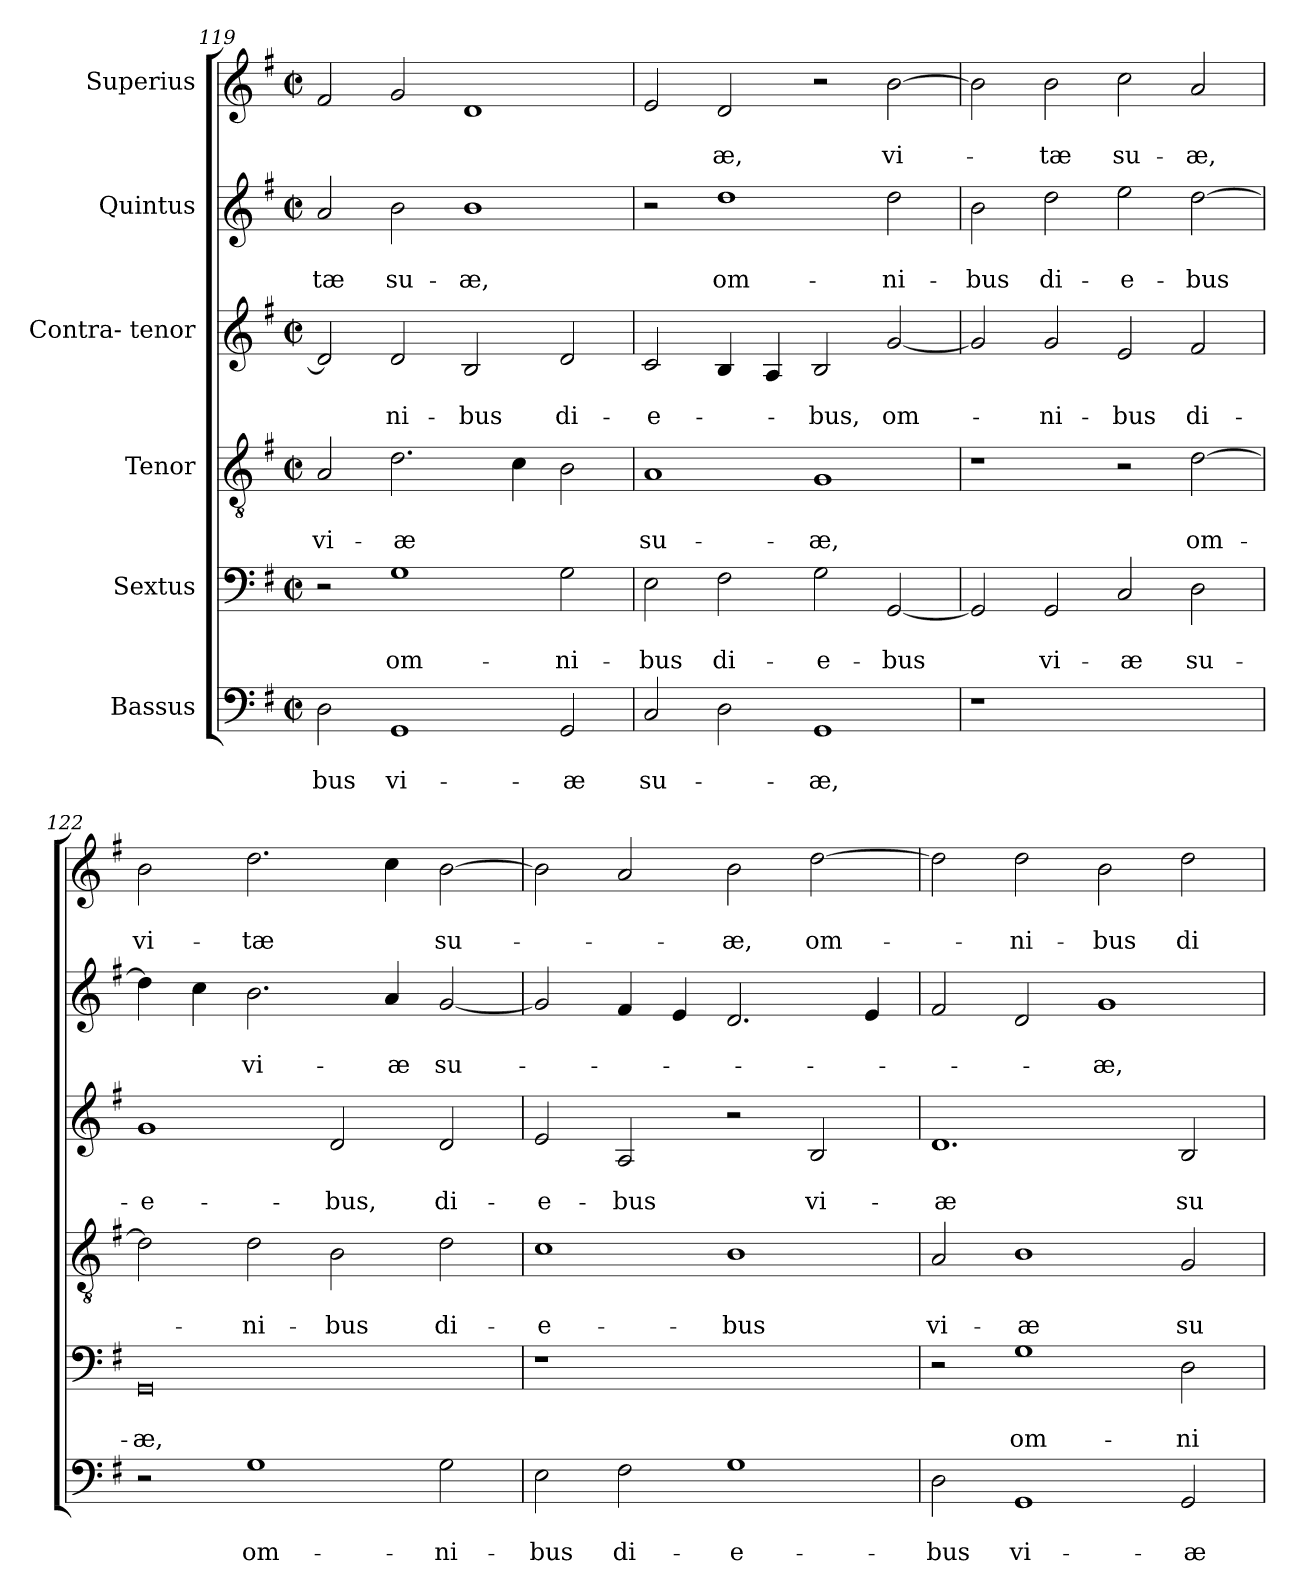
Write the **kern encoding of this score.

**kern	**text	**text	**kern	**text	**text	**kern	**text	**text	**kern	**text	**text	**kern	**text	**text	**kern	**text	**text
*part6	*part6	*part6	*part5	*part5	*part5	*part4	*part4	*part4	*part3	*part3	*part3	*part2	*part2	*part2	*part1	*part1	*part1
*staff6	*staff6	*staff6	*staff5	*staff5	*staff5	*staff4	*staff4	*staff4	*staff3	*staff3	*staff3	*staff2	*staff2	*staff2	*staff1	*staff1	*staff1
*I"Bassus	*	*	*I"Sextus	*	*	*I"Tenor	*	*	*I"Contra- tenor	*	*	*I"Quintus	*	*	*I"Superius	*	*
*clefF4	*	*	*clefF4	*	*	*clefGv2	*	*	*clefG2	*	*	*clefG2	*	*	*clefG2	*	*
*k[f#]	*	*	*k[f#]	*	*	*k[f#]	*	*	*k[f#]	*	*	*k[f#]	*	*	*k[f#]	*	*
*G:	*	*	*G:	*	*	*G:	*	*	*G:	*	*	*G:	*	*	*G:	*	*
*M2/2	*	*	*M2/2	*	*	*M2/2	*	*	*M2/2	*	*	*M2/2	*	*	*M2/2	*	*
*met(c|)	*	*	*met(c|)	*	*	*met(c|)	*	*	*met(c|)	*	*	*met(c|)	*	*	*met(c|)	*	*
=119	=119	=119	=119	=119	=119	=119	=119	=119	=119	=119	=119	=119	=119	=119	=119	=119	=119
!	!	!LO:LY:b	!	!	!	!	!	!LO:LY:b	!	!	!	!	!	!LO:LY:b	!	!	!
2D\	.	-bus	2r	.	.	2A/	.	vi-	2d/]	.	.	2a/	.	-tæ	2f#/	.	.
!	!	!LO:LY:b	!	!	!LO:LY:b	!	!	!LO:LY:b	!	!	!LO:LY:b	!	!	!LO:LY:b	!	!	!
1GG	.	vi-	1G	.	om-	2.d\	.	-æ	2d/	.	-ni-	2b\	.	su-	2g/	.	.
!	!	!	!	!	!	!	!	!	!	!	!LO:LY:b	!	!	!LO:LY:b	!	!	!
.	.	.	.	.	.	.	.	.	2B/	.	-bus	1b	.	-æ,	1d	.	.
.	.	.	.	.	.	4c\	.	.	.	.	.	.	.	.	.	.	.
!	!	!LO:LY:b	!	!	!LO:LY:b	!	!	!	!	!	!LO:LY:b	!	!	!	!	!	!
2GG/	.	-æ	2G\	.	-ni-	2B\	.	.	2d/	.	di-	.	.	.	.	.	.
!!LO:PB:g=z
=120	=120	=120	=120	=120	=120	=120	=120	=120	=120	=120	=120	=120	=120	=120	=120	=120	=120
!	!	!LO:LY:b	!	!	!LO:LY:b	!	!	!LO:LY:b	!	!	!LO:LY:b	!	!	!	!	!	!
2C/	.	su-	2E\	.	-bus	1A	.	su-	2c/	.	-e-	2r	.	.	2e/	.	.
!	!	!	!	!	!LO:LY:b	!	!	!	!	!	!	!	!	!LO:LY:b	!	!	!LO:LY:b
2D\	.	.	2F#\	.	di-	.	.	.	4B/	.	.	1dd	.	om-	2d/	.	-æ,
.	.	.	.	.	.	.	.	.	4A/	.	.	.	.	.	.	.	.
!	!	!LO:LY:b	!	!	!LO:LY:b	!	!	!LO:LY:b	!	!	!LO:LY:b	!	!	!	!	!	!
1GG	.	-æ,	2G\	.	-e-	1G	.	-æ,	2B/	.	-bus,	.	.	.	2r	.	.
!	!	!	!	!	!LO:LY:b	!	!	!	!	!	!LO:LY:b	!	!	!LO:LY:b	!	!	!LO:LY:b
.	.	.	[2GG/	.	-bus	.	.	.	[2g/	.	om-	2dd\	.	-ni-	[2b\	.	vi-
=121	=121	=121	=121	=121	=121	=121	=121	=121	=121	=121	=121	=121	=121	=121	=121	=121	=121
!	!	!	!	!	!	!	!	!	!	!	!	!	!	!LO:LY:b	!	!	!
1r	.	.	2GG/]	.	.	1r	.	.	2g/]	.	.	2b\	.	-bus	2b\]	.	.
!	!	!	!	!	!LO:LY:b	!	!	!	!	!	!LO:LY:b	!	!	!LO:LY:b	!	!	!LO:LY:b
.	.	.	2GG/	.	vi-	.	.	.	2g/	.	-ni-	2dd\	.	di-	2b\	.	-tæ
!	!	!	!	!	!LO:LY:b	!	!	!	!	!	!LO:LY:b	!	!	!LO:LY:b	!	!	!LO:LY:b
1ryy	.	.	2C/	.	-æ	2r	.	.	2e/	.	-bus	2ee\	.	-e-	2cc\	.	su-
!	!	!	!	!	!LO:LY:b	!	!	!LO:LY:b	!	!	!LO:LY:b	!	!	!LO:LY:b	!	!	!LO:LY:b
.	.	.	2D\	.	su-	[2d\	.	om-	2f#/	.	di-	[2dd\	.	-bus	2a/	.	-æ,
=122	=122	=122	=122	=122	=122	=122	=122	=122	=122	=122	=122	=122	=122	=122	=122	=122	=122
!	!	!	!	!	!LO:LY:b	!	!	!	!	!	!LO:LY:b	!	!	!	!	!	!LO:LY:b
2r	.	.	0GG	.	-æ,	2d\]	.	.	1g	.	-e-	4dd\]	.	.	2b\	.	vi-
.	.	.	.	.	.	.	.	.	.	.	.	4cc\	.	.	.	.	.
!	!	!LO:LY:b	!	!	!	!	!	!LO:LY:b	!	!	!	!	!	!LO:LY:b	!	!	!LO:LY:b
1G	.	om-	.	.	.	2d\	.	-ni-	.	.	.	2.b\	.	vi-	2.dd\	.	-tæ
!	!	!	!	!	!	!	!	!LO:LY:b	!	!	!LO:LY:b	!	!	!	!	!	!
.	.	.	.	.	.	2B\	.	-bus	2d/	.	-bus,	.	.	.	.	.	.
!	!	!	!	!	!	!	!	!	!	!	!	!	!	!LO:LY:b	!	!	!
.	.	.	.	.	.	.	.	.	.	.	.	4a/	.	-æ	4cc\	.	.
!	!	!LO:LY:b	!	!	!	!	!	!LO:LY:b	!	!	!LO:LY:b	!	!	!LO:LY:b	!	!	!LO:LY:b
2G\	.	-ni-	.	.	.	2d\	.	di-	2d/	.	di-	[2g/	.	su-	[2b\	.	su-
=123	=123	=123	=123	=123	=123	=123	=123	=123	=123	=123	=123	=123	=123	=123	=123	=123	=123
!	!	!LO:LY:b	!	!	!	!	!	!LO:LY:b	!	!	!LO:LY:b	!	!	!	!	!	!
2E\	.	-bus	1r	.	.	1c	.	-e-	2e/	.	-e-	2g/]	.	.	2b\]	.	.
!	!	!LO:LY:b	!	!	!	!	!	!	!	!	!LO:LY:b	!	!	!	!	!	!
2F#\	.	di-	.	.	.	.	.	.	2A/	.	-bus	4f#/	.	.	2a/	.	.
.	.	.	.	.	.	.	.	.	.	.	.	4e/	.	.	.	.	.
!	!	!LO:LY:b	!	!	!	!	!	!LO:LY:b	!	!	!	!	!	!	!	!	!LO:LY:b
1G	.	-e-	1ryy	.	.	1B	.	-bus	2r	.	.	2.d/	.	.	2b\	.	-æ,
!	!	!	!	!	!	!	!	!	!	!	!LO:LY:b	!	!	!	!	!	!LO:LY:b
.	.	.	.	.	.	.	.	.	2B/	.	vi-	.	.	.	[2dd\	.	om-
.	.	.	.	.	.	.	.	.	.	.	.	4e/	.	.	.	.	.
=124	=124	=124	=124	=124	=124	=124	=124	=124	=124	=124	=124	=124	=124	=124	=124	=124	=124
!	!	!LO:LY:b	!	!	!	!	!	!LO:LY:b	!	!	!LO:LY:b	!	!	!	!	!	!
2D\	.	-bus	2r	.	.	2A/	.	vi-	1.d	.	-æ	2f#/	.	.	2dd\]	.	.
!	!	!LO:LY:b	!	!	!LO:LY:b	!	!	!LO:LY:b	!	!	!	!	!	!	!	!	!LO:LY:b
1GG	.	vi-	1G	.	om-	1B	.	-æ	.	.	.	2d/	.	.	2dd\	.	-ni-
!	!	!	!	!	!	!	!	!	!	!	!	!	!	!LO:LY:b	!	!	!LO:LY:b
.	.	.	.	.	.	.	.	.	.	.	.	1g	.	-æ,	2b\	.	-bus
!	!	!LO:LY:b	!	!	!LO:LY:b	!	!	!LO:LY:b	!	!	!LO:LY:b	!	!	!	!	!	!LO:LY:b
2GG/	.	-æ	2D\	.	-ni-	2G/	.	su-	2B/	.	su-	.	.	.	2dd\	.	di-
=	=	=	=	=	=	=	=	=	=	=	=	=	=	=	=	=	=
*-	*-	*-	*-	*-	*-	*-	*-	*-	*-	*-	*-	*-	*-	*-	*-	*-	*-
